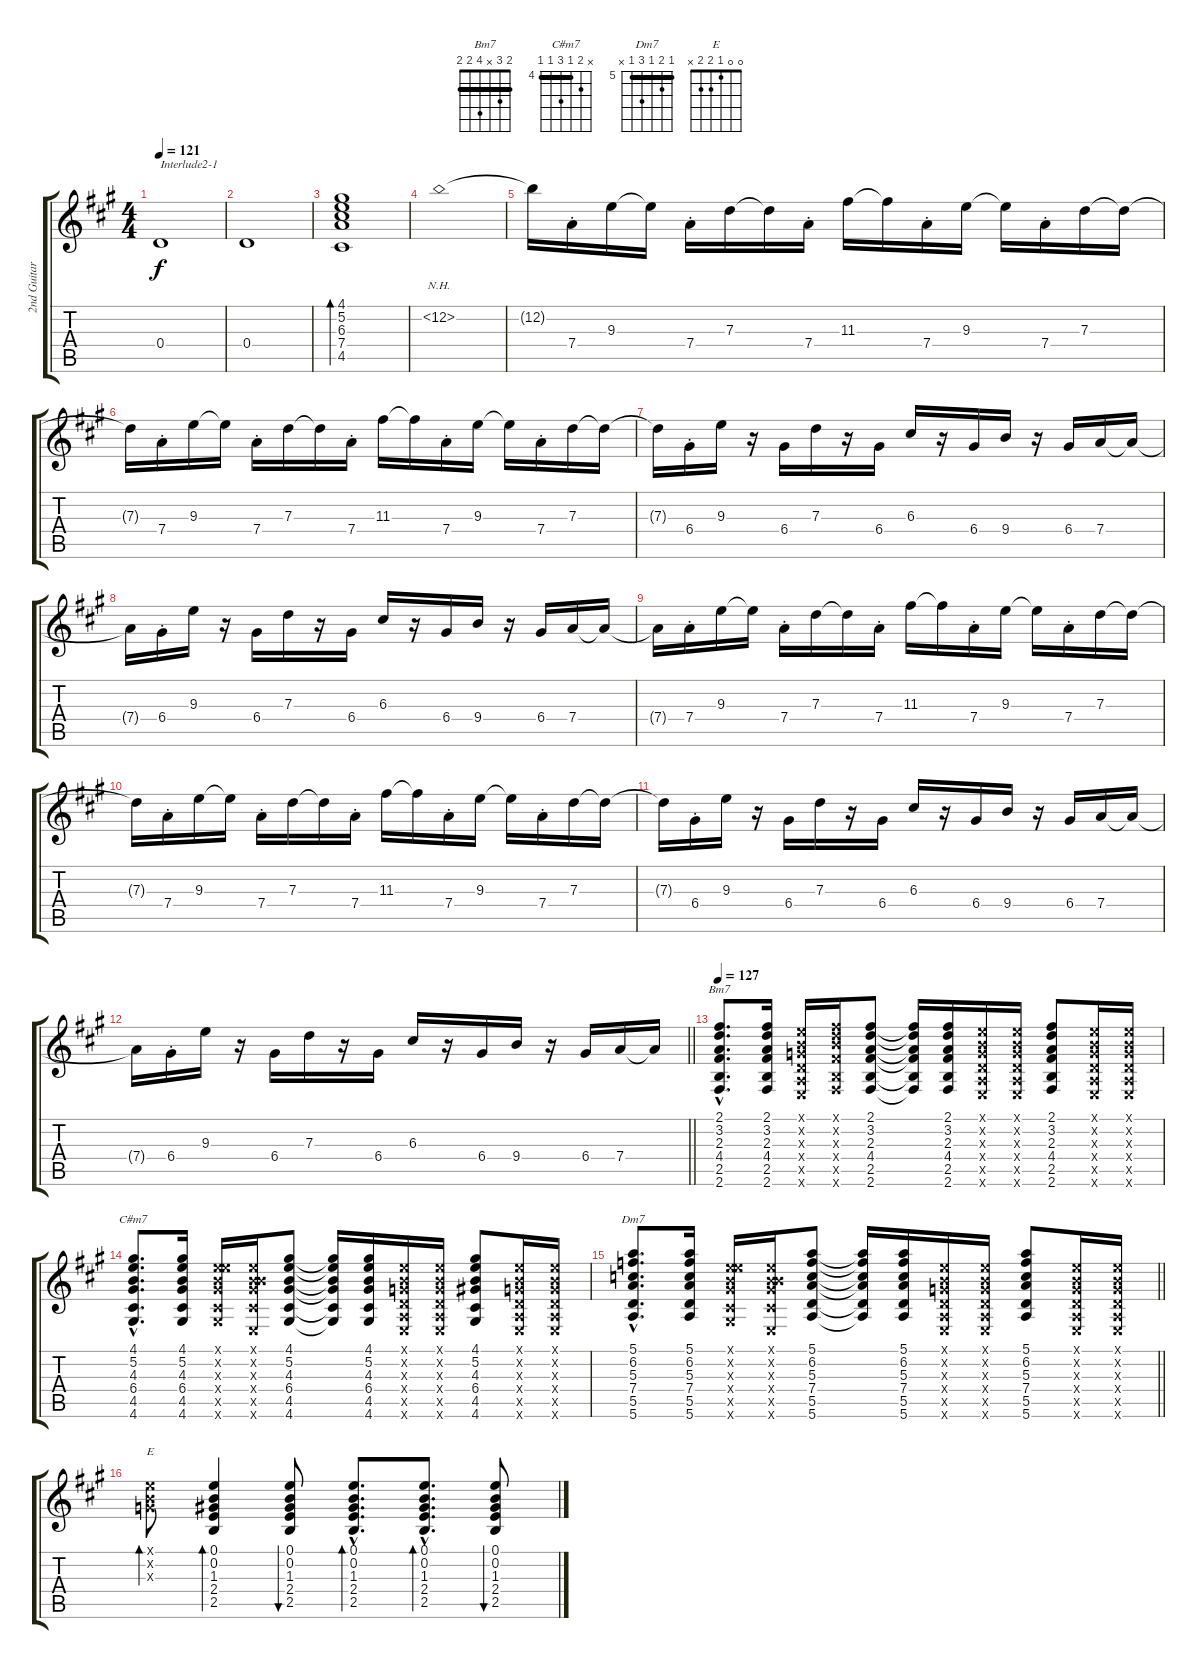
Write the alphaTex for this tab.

\track ("2nd Guitar" "2nd Guitar") {instrument acousticguitarsteel}
\staff {score tabs}
\tuning (E4 B3 G3 D3 A2 E2) {hide}
\chord ("Bm7" 2 3 x 4 2 2) {barre 2}
\chord ("C#m7" x 5 4 6 4 4) {firstfret 4 barre 4}
\chord ("Dm7" 5 6 5 7 5 x) {firstfret 5 barre 5}
\chord ("E" 0 0 1 2 2 x)
\ts (4 4)
\tempo 121
\clef g2
\ks a
0.4.1{txt "Interlude2-1" dy f volume 13} |
0.4.1 |
(4.1 5.2 6.3 7.4 4.5).1{bd 120} |
12.2{nh}.1 |
12.2{t}.16 7.4{st}.16 9.3.16 9.3{t}.16 7.4{st}.16 7.3.16 7.3{t}.16 7.4{st}.16 11.3.16 11.3{t}.16 7.4{st}.16 9.3.16 9.3{t}.16 7.4{st}.16 7.3.16 7.3{t}.16 |
7.3{t}.16 7.4{st}.16 9.3.16 9.3{t}.16 7.4{st}.16 7.3.16 7.3{t}.16 7.4{st}.16 11.3.16 11.3{t}.16 7.4{st}.16 9.3.16 9.3{t}.16 7.4{st}.16 7.3.16 7.3{t}.16 |
7.3{t}.16 6.4{st}.16 9.3.16 r.16 6.4.16 7.3.16 r.16 6.4.16 6.3.16 r.16 6.4.16 9.4.16 r.16 6.4.16 7.4.16 7.4{t}.16 |
7.4{t}.16 6.4{st}.16 9.3.16 r.16 6.4.16 7.3.16 r.16 6.4.16 6.3.16 r.16 6.4.16 9.4.16 r.16 6.4.16 7.4.16 7.4{t}.16 |
7.4{t}.16 7.4{st}.16 9.3.16 9.3{t}.16 7.4{st}.16 7.3.16 7.3{t}.16 7.4{st}.16 11.3.16 11.3{t}.16 7.4{st}.16 9.3.16 9.3{t}.16 7.4{st}.16 7.3.16 7.3{t}.16 |
7.3{t}.16 7.4{st}.16 9.3.16 9.3{t}.16 7.4{st}.16 7.3.16 7.3{t}.16 7.4{st}.16 11.3.16 11.3{t}.16 7.4{st}.16 9.3.16 9.3{t}.16 7.4{st}.16 7.3.16 7.3{t}.16 |
7.3{t}.16 6.4{st}.16 9.3.16 r.16 6.4.16 7.3.16 r.16 6.4.16 6.3.16 r.16 6.4.16 9.4.16 r.16 6.4.16 7.4.16 7.4{t}.16 |
\barLineRight lightlight
7.4{t}.16 6.4{st}.16 9.3.16 r.16 6.4.16 7.3.16 r.16 6.4.16 6.3.16 r.16 6.4.16 9.4.16 r.16 6.4.16 7.4.16 7.4{t}.16 |
\tempo 127
(2.1{hac} 3.2 2.3{hac} 4.4{hac} 2.5{hac} 2.6{hac}).8{d ch "Bm7" volume 14} (2.1 3.2 2.3 4.4 2.5 2.6).16 (0.1{x} 0.2{x} 0.3{x} 0.4{x} 0.5{x} 0.6{x}).16 (2.1{x} 3.2{x} 4.3{x} 4.4{x} 2.5{x} 2.6{x}).16 (2.1 3.2 2.3 4.4 2.5 2.6).8 (2.1{t} 3.2{t} 2.3{t} 4.4{t} 2.5{t} 2.6{t}).16 (2.1 3.2 2.3 4.4 2.5 2.6).16 (0.1{x} 0.2{x} 0.3{x} 0.4{x} 0.5{x} 0.6{x}).16 (0.1{x} 0.2{x} 0.3{x} 0.4{x} 0.5{x} 0.6{x}).16 (2.1 3.2 2.3 4.4 2.5 2.6).8 (0.1{x} 0.2{x} 0.3{x} 0.4{x} 0.5{x} 0.6{x}).16 (0.1{x} 0.2{x} 0.3{x} 0.4{x} 0.5{x} 0.6{x}).16 |
(4.1{hac} 5.2 4.3{hac} 6.4{hac} 4.5{hac} 4.6{hac}).8{d ch "C#m7"} (4.1 5.2 4.3 6.4 4.5 4.6).16 (0.1{x} 5.2{x} 4.3{x} 6.4{x} 4.5{x} 4.6{x}).16 (0.1{x} 0.2{x} 4.3{x} 6.4{x} 4.5{x} 0.6{x}).16 (4.1 5.2 4.3 6.4 4.5 4.6).8 (4.1{t} 5.2{t} 4.3{t} 6.4{t} 4.5{t} 4.6{t}).16 (4.1 5.2 4.3 6.4 4.5 4.6).16 (0.1{x} 0.2{x} 0.3{x} 0.4{x} 0.5{x} 0.6{x}).16 (0.1{x} 0.2{x} 0.3{x} 0.4{x} 0.5{x} 0.6{x}).16 (4.1 5.2 4.3 6.4 4.5 4.6).8 (0.1{x} 0.2{x} 0.3{x} 0.4{x} 0.5{x} 0.6{x}).16 (0.1{x} 0.2{x} 0.3{x} 0.4{x} 0.5{x} 0.6{x}).16 |
\barLineRight lightlight
(5.1{hac} 6.2 5.3{hac} 7.4{hac} 5.5{hac} 5.6{hac}).8{d ch "Dm7"} (5.1 6.2 5.3 7.4 5.5 5.6).16 (0.1{x} 5.2{x} 4.3{x} 6.4{x} 4.5{x} 4.6{x}).16 (0.1{x} 0.2{x} 4.3{x} 6.4{x} 4.5{x} 0.6{x}).16 (5.1 6.2 5.3 7.4 5.5 5.6).8 (5.1{t} 6.2{t} 5.3{t} 7.4{t} 5.5{t} 5.6{t}).16 (5.1 6.2 5.3 7.4 5.5 5.6).16 (0.1{x} 0.2{x} 0.3{x} 0.4{x} 0.5{x} 0.6{x}).16 (0.1{x} 0.2{x} 0.3{x} 0.4{x} 0.5{x} 0.6{x}).16 (5.1 6.2 5.3 7.4 5.5 5.6).8 (0.1{x} 0.2{x} 0.3{x} 0.4{x} 0.5{x} 0.6{x}).16 (0.1{x} 0.2{x} 0.3{x} 0.4{x} 0.5{x} 0.6{x}).16 |
(0.1{x} 0.2{x} 0.3{x}).8{bd 60 ch "E"} (0.1 0.2 1.3 2.4 2.5).4{bd 60} (0.1 0.2 1.3 2.4 2.5).8{bu 60} (0.1{hac} 0.2{hac} 1.3{hac} 2.4{hac} 2.5{hac}).8{d bd 60} (0.1{hac} 0.2{hac} 1.3{hac} 2.4{hac} 2.5{hac}).8{d bd 60} (0.1 0.2 1.3 2.4 2.5).8{bu 60}
